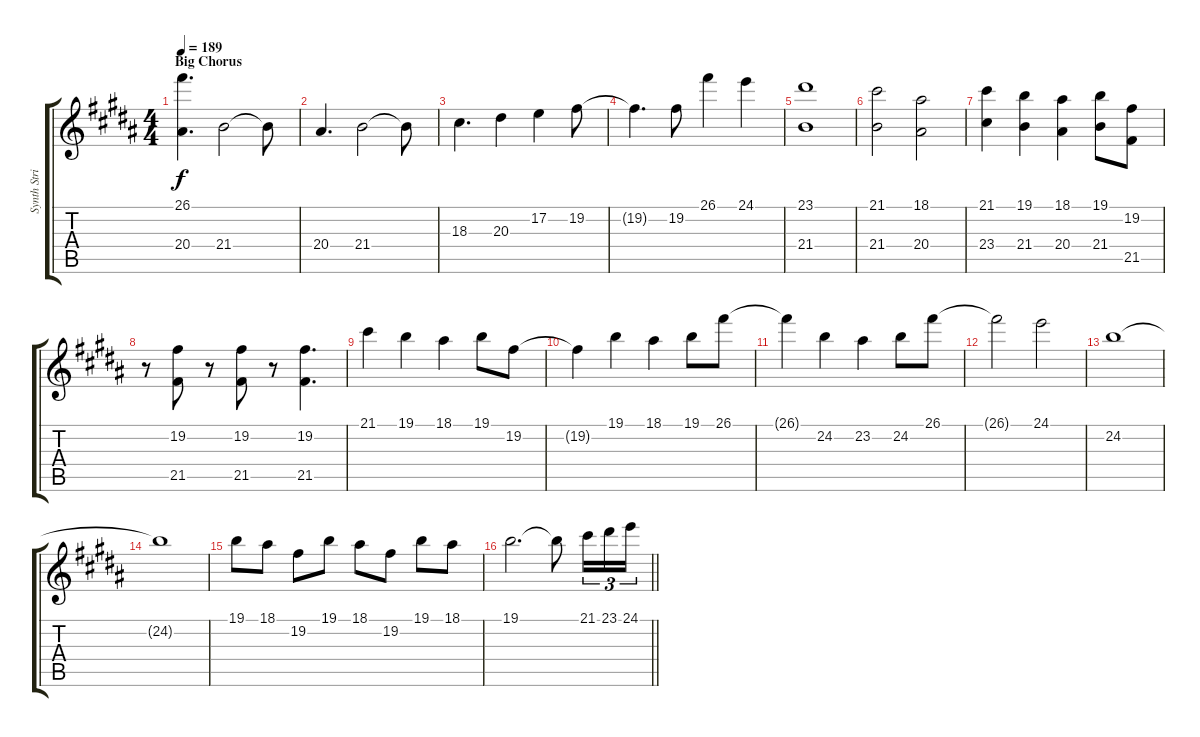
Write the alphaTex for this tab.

\track ("Synth Strings" "Synth Stri") {instrument synthstrings1}
\staff {score tabs}
\tuning (E4 B3 G3 D3 A2 E2) {hide}
\ts (4 4)
\section ("" "Big Chorus")
\tempo 189
\clef g2
\ks b
(26.1 20.4).4{d dy f} 21.4.2 21.4{t}.8 |
20.4.4{d} 21.4.2 21.4{t}.8 |
18.3.4{d} 20.3.4 17.2.4 19.2.8 |
19.2{t}.4{d} 19.2.8 26.1.4 24.1.4 |
(23.1 21.4).1 |
(21.1 21.4).2 (18.1 20.4).2 |
(21.1 23.4).4 (19.1 21.4).4 (18.1 20.4).4 (19.1 21.4).8 (19.2 21.5).8 |
r.8 (19.2 21.5).8 r.8 (19.2 21.5).8 r.8 (19.2 21.5).4{d} |
21.1.4 19.1.4 18.1.4 19.1.8 19.2.8 |
19.2{t}.4 19.1.4 18.1.4 19.1.8 26.1.8 |
26.1{t}.4 24.2.4 23.2.4 24.2.8 26.1.8 |
26.1{t}.2 24.1.2 |
24.2.1 |
24.2{t}.1 |
19.1.8 18.1.8 19.2.8 19.1.8 18.1.8 19.2.8 19.1.8 18.1.8 |
\barLineRight lightlight
19.1.2{d} 19.1{t}.8 21.1.16{tu (3 2)} 23.1.16{tu (3 2)} 24.1.16{tu (3 2)}
